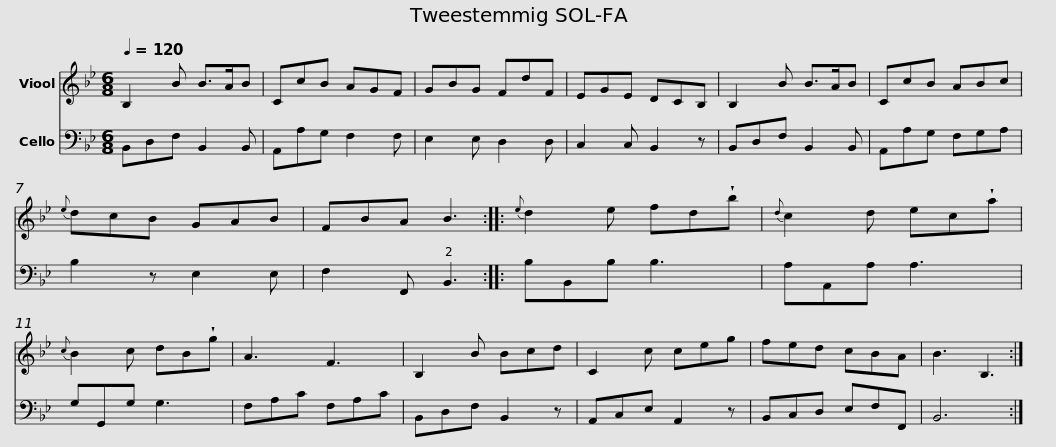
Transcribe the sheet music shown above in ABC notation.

X:1
%%score 1 2
L:1/8
Q:1/4=120
M:6/8
I:linebreak $
K:Bb
V:1 treble
V:2 bass
V:1
 B,2 B B>AB | CcB AGF | GBG FdF | EGE DCB, | B,2 B B>AB | %5
 CcB ABc |{e} dcB GAB | FBA B3 ::${e} d2 e fd!wedge!b |{d} c2 d ec!wedge!a | %10
{c} B2 c dB!wedge!g | A3 F3 | B,2 B Bcd | C2 c ceg | fed cBA | %15
 B3 B,3 :| %16
V:2
 B,,D,F, B,,2 B,, | A,,A,G, F,2 F, | E,2 E, D,2 D, | C,2 C, B,,2 z | B,,D,F, B,,2 B,, | %5
 A,,A,G, F,G,A, | B,2 z E,2 E, | F,2 F,, B,,3 ::$ B,B,,B, B,3 | A,A,,A, A,3 | %10
 G,G,,G, G,3 | F,A,C F,A,C | B,,D,F, B,,2 z | A,,C,E, A,,2 z | B,,C,D, E,F,F,, | %15
 B,,6 :| %16
